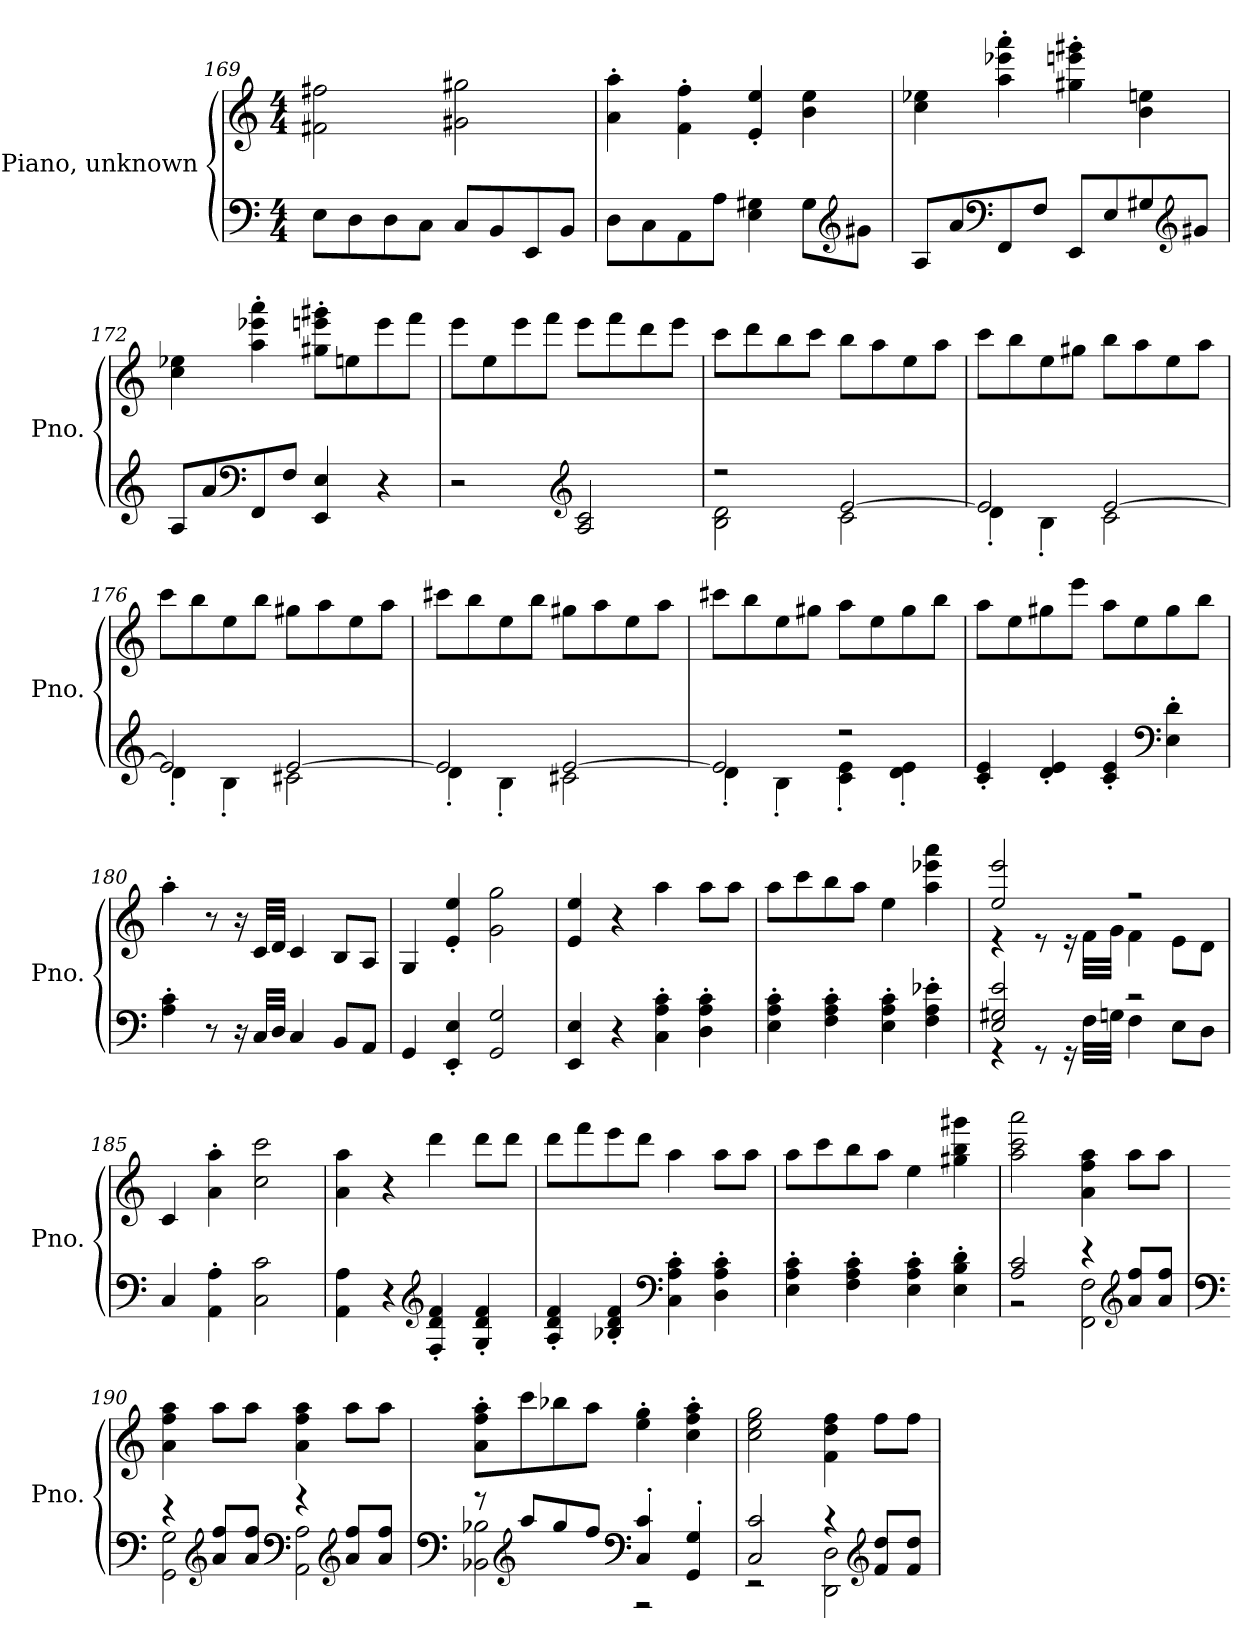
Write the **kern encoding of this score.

**kern	**kern
*part1	*part1
*staff2	*staff1
*I"Piano, unknown	*
*I'Pno.	*
!!LO:LB:g=z
*clefF4	*clefG2
*k[]	*k[]
*M4/4	*M4/4
=169	=169
8E\L	2f#X\ 2ff#X\
8D\	.
8D\	.
8C\J	.
8C/L	2g#X\ 2gg#X\
8BB/	.
8EE/	.
8BB/J	.
=170	=170
8D\L	4a\' 4aa\'
8C\	.
8AA\	4f\' 4ff\'
8A\J	.
4E\ 4G#X\	4e/' 4ee/'
8G#\L	4b\ 4ee\
*clefG2	*
8g#X\J	.
=171	=171
8A/L	4cc\ 4ee-X\
8a/	.
*clefF4	*
8FF/	4aa\' 4eee-X\' 4aaa\'
8F/J	.
8EE/L	4gg#X\' 4eeen\' 4ggg#X\'
8E/	.
8G#X/	4b\ 4een\
*clefG2	*
8g#X/J	.
!!LO:LB:g=z
=172	=172
8A/L	4cc\ 4ee-X\
8a/	.
*clefF4	*
8FF/	4aa\' 4eee-X\' 4aaa\'
8F/J	.
4EE/ 4E/	8gg#X\' 8eeen\' 8ggg#X\'L
.	8een\
4r	8eee\
.	8fff\J
=173	=173
2r	8eee\L
.	8ee\
.	8eee\
.	8fff\J
*clefG2	*
2A/ 2c/	8eee\L
.	8fff\
.	8ddd\
.	8eee\J
=174	=174
*^	*
2r	2B\ 2d\	8ccc\L
.	.	8ddd\
.	.	8bb\
.	.	8ccc\J
[2e/	2c\	8bb\L
.	.	8aa\
.	.	8ee\
.	.	8aa\J
=175	=175	=175
2e/]	4d'\	8ccc\L
.	.	8bb\
.	4B'\	8ee\
.	.	8gg#X\J
[2e/	2c\	8bb\L
.	.	8aa\
.	.	8ee\
.	.	8aa\J
!!LO:LB:g=z
=176	=176	=176
2e/]	4d'\	8ccc\L
.	.	8bb\
.	4B'\	8ee\
.	.	8bb\J
[2e/	2c#X\	8gg#X\L
.	.	8aa\
.	.	8ee\
.	.	8aa\J
=177	=177	=177
2e/]	4d'\	8ccc#X\L
.	.	8bb\
.	4B'\	8ee\
.	.	8bb\J
[2e/	2c#X\	8gg#X\L
.	.	8aa\
.	.	8ee\
.	.	8aa\J
=178	=178	=178
2e/]	4d'\	8ccc#X\L
.	.	8bb\
.	4B'\	8ee\
.	.	8gg#X\J
2r	4c\' 4e\'	8aa\L
.	.	8ee\
.	4d\' 4e\'	8gg#\
.	.	8bb\J
*v	*v	*
=179	=179
4c/' 4e/'	8aa\L
.	8ee\
4d/' 4e/'	8gg#X\
.	8eee\J
4c/' 4e/'	8aa\L
.	8ee\
*clefF4	*
4E\' 4d\'	8gg#\
.	8bb\J
!!LO:LB:g=z
=180	=180
4A\' 4c\'	4aa'\
8r	8r
16r	16r
32C/LLL	32c/LLL
32D/JJJ	32d/JJJ
4C/	4c/
8BB/L	8B/L
8AA/J	8A/J
=181	=181
4GG/	4G/
4EE/' 4E/'	4e/' 4ee/'
2GG/ 2G/	2g\ 2gg\
=182	=182
4EE/ 4E/	4e/ 4ee/
4r	4r
4C\' 4A\' 4c\'	4aa\
4D\' 4A\' 4c\'	8aa\L
.	8aa\J
=183	=183
4E\' 4A\' 4c\'	8aa\L
.	8ccc\
4F\' 4A\' 4c\'	8bb\
.	8aa\J
4E\' 4A\' 4c\'	4ee\
4F\' 4A\' 4e-X\'	4aa\ 4eee-X\ 4aaa\
=184	=184
*^	*^
2E/ 2G#X/ 2e/	4r	2ee/ 2eee/	4r
.	8r	.	8r
.	16r	.	16r
.	32F\LLL	.	32f\LLL
.	32Gn\JJJ	.	32g\JJJ
2r	4F\	2r	4f\
.	8E\L	.	8e\L
.	8D\J	.	8d\J
*v	*v	*	*
*	*v	*v
=185	=185
4C/	4c/
4AA\' 4A\'	4a\' 4aa\'
2C\ 2c\	2cc\ 2ccc\
!!LO:PB:g=z
=186	=186
4AA\ 4A\	4a\ 4aa\
4r	4r
*clefG2	*
4F/' 4d/' 4f/'	4ddd\
4G/' 4d/' 4f/'	8ddd\L
.	8ddd\J
=187	=187
4A/' 4d/' 4f/'	8ddd\L
.	8fff\
4B-X/' 4d/' 4f/'	8eee\
.	8ddd\J
*clefF4	*
4C\' 4A\' 4c\'	4aa\
4D\' 4A\' 4c\'	8aa\L
.	8aa\J
=188	=188
4E\' 4A\' 4c\'	8aa\L
.	8ccc\
4F\' 4A\' 4c\'	8bb\
.	8aa\J
4E\' 4A\' 4c\'	4ee\
4E\' 4B\' 4d\'	4gg#X\ 4bb\ 4ggg#X\
=189	=189
*^	*
2A/ 2c/	2r	2aa\ 2ccc\ 2aaa\
4r	2FF\ 2F\	4a\ 4ff\ 4aa\
*clefG2	*	*
8a/ 8ff/L	.	8aa\L
8a/ 8ff/J	.	8aa\J
!!LO:LB:g=z
=190	=190	=190
*clefF4	*	*
4r	2GG\ 2G\	4a\ 4ff\ 4aa\
*clefG2	*	*
8a/ 8ff/L	.	8aa\L
8a/ 8ff/J	.	8aa\J
*clefF4	*	*
4r	2AA\ 2A\	4a\ 4ff\ 4aa\
*clefG2	*	*
8a/ 8ff/L	.	8aa\L
8a/ 8ff/J	.	8aa\J
=191	=191	=191
*clefF4	*	*
8r	2BB-X\ 2B-X\	8a\' 8ff\' 8aa\'L
*clefG2	*	*
8aa/L	.	8ccc\
8gg/	.	8bb-X\
8ff/J	.	8aa\J
*clefF4	*	*
4C/' 4c/'	2r	4ee\' 4gg\'
4GG/' 4G/'	.	4cc\' 4ff\' 4aa\'
=192	=192	=192
2C/ 2c/	2r	2cc\ 2ee\ 2gg\
4r	2DD\ 2D\	4f\ 4dd\ 4ff\
*clefG2	*	*
8f/ 8dd/L	.	8ff\L
8f/ 8dd/J	.	8ff\J
*v	*v	*
=	=
*-	*-
